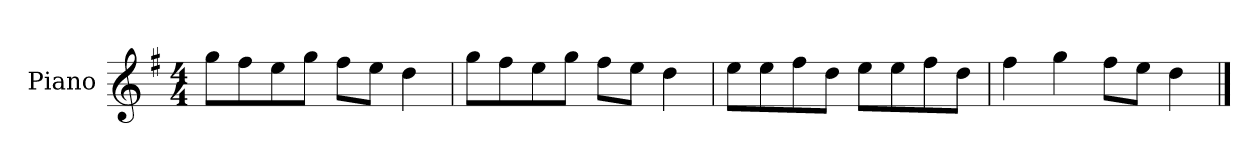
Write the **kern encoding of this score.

**kern
*part1
*staff1
*I"Piano
*I'P-no
*clefG2
*k[f#]
*M4/4
*MM90
=1
8gg\L
8ff#\
8ee\
8gg\J
8ff#\L
8ee\J
4dd\
=2
8gg\L
8ff#\
8ee\
8gg\J
8ff#\L
8ee\J
4dd\
=3
8ee\L
8ee\
8ff#\
8dd\J
8ee\L
8ee\
8ff#\
8dd\J
=4
4ff#\
4gg\
8ff#\L
8ee\J
4dd\
==
*-
